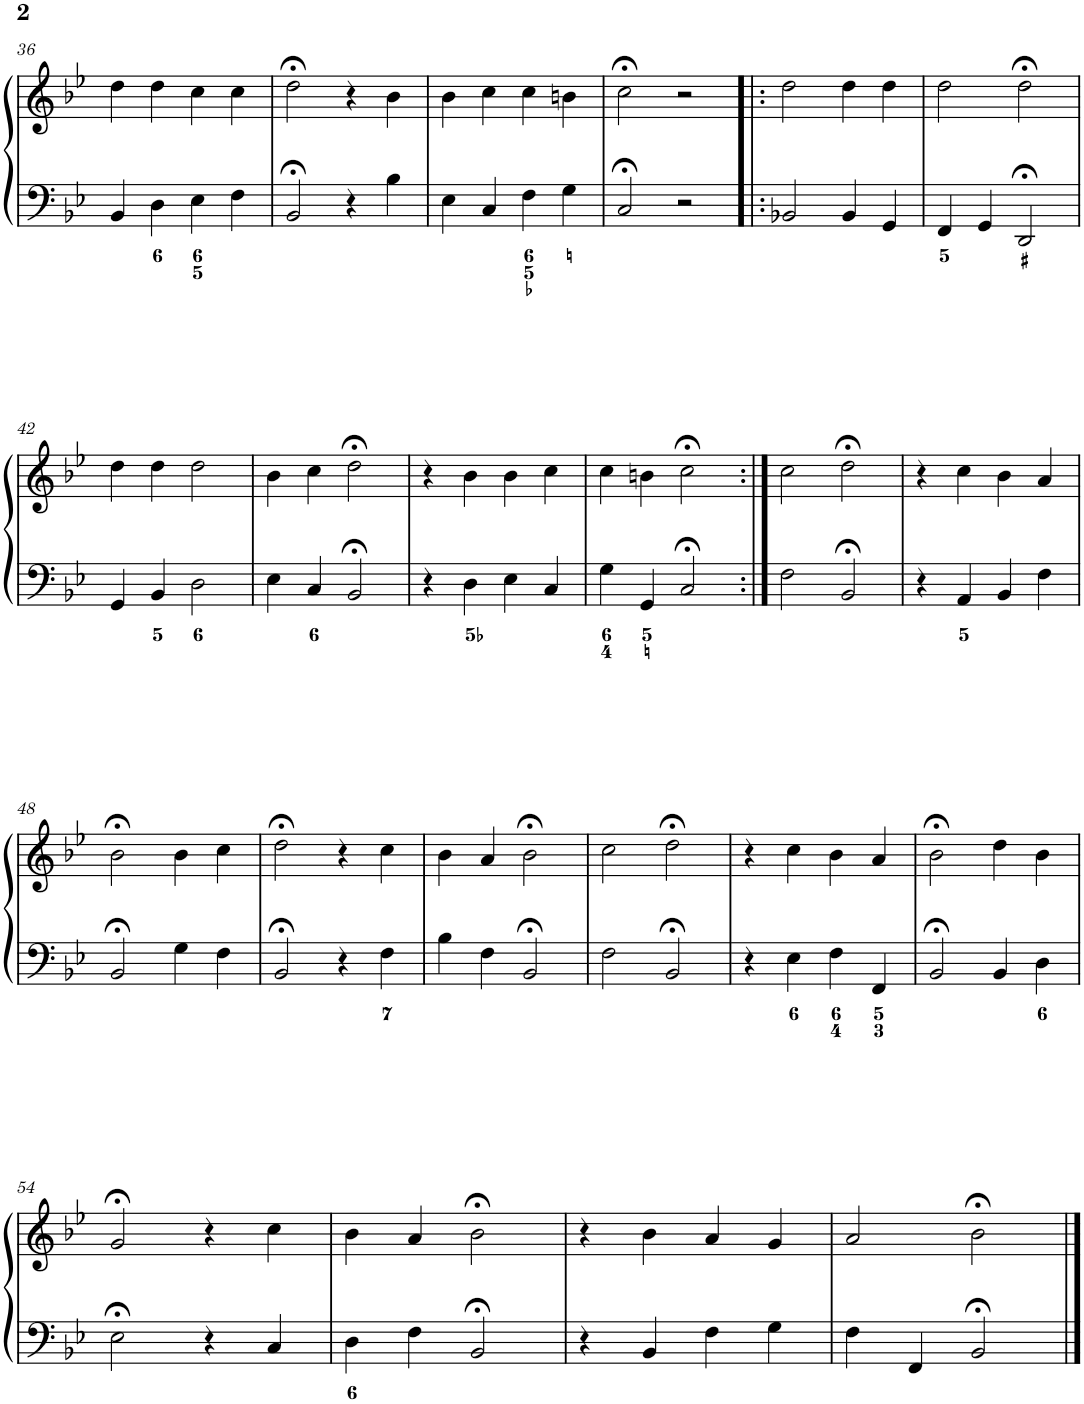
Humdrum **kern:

**kern	**kern
*part1	*part1
*staff2	*staff1
*I"Piano	*
*I'Pno.	*
!!LO:PB:g=z
*clefF4	*clefG2
*k[b-e-]	*k[b-e-]
*M4/4	*M4/4
*met(c)	*met(c)
=36	=36
4BB-/	4dd\
4D\	4dd\
4E-\	4cc\
4F\	4cc\
=37	=37
2BB-;</	2dd;<\
4r	4r
4B-\	4b-\
=38	=38
4E-\	4b-\
4C/	4cc\
4F\	4cc\
4G\	4bn\
=39	=39
2C;</	2cc;<\
2r	2r
=40!|:	=40!|:
2BB-X/	2dd\
4BB-/	4dd\
4GG/	4dd\
=41	=41
4FF/	2dd\
4GG/	.
2DD;</	2dd;<\
!!LO:LB:g=z
=42	=42
4GG/	4dd\
4BB-/	4dd\
2D\	2dd\
=43	=43
4E-\	4b-\
4C/	4cc\
2BB-;</	2dd;<\
=44	=44
4r	4r
4D\	4b-\
4E-\	4b-\
4C/	4cc\
=45	=45
4G\	4cc\
4GG/	4bn\
2C;</	2cc;<\
=46:|!	=46:|!
2F\	2cc\
2BB-;</	2dd;<\
=47	=47
4r	4r
4AA/	4cc\
4BB-/	4b-\
4F\	4a/
!!LO:LB:g=z
=48	=48
2BB-;</	2b-;<\
4G\	4b-\
4F\	4cc\
=49	=49
2BB-;</	2dd;<\
4r	4r
4F\	4cc\
=50	=50
4B-\	4b-\
4F\	4a/
2BB-;</	2b-;<\
=51	=51
2F\	2cc\
2BB-;</	2dd;<\
=52	=52
4r	4r
4E-\	4cc\
4F\	4b-\
4FF/	4a/
=53	=53
2BB-;</	2b-;<\
4BB-/	4dd\
4D\	4b-\
!!LO:LB:g=z
=54	=54
2E-;<\	2g;</
4r	4r
4C/	4cc\
=55	=55
4D\	4b-\
4F\	4a/
2BB-;</	2b-;<\
=56	=56
4r	4r
4BB-/	4b-\
4F\	4a/
4G\	4g/
=57	=57
4F\	2a/
4FF/	.
2BB-;</	2b-;<\
==	==
*-	*-
